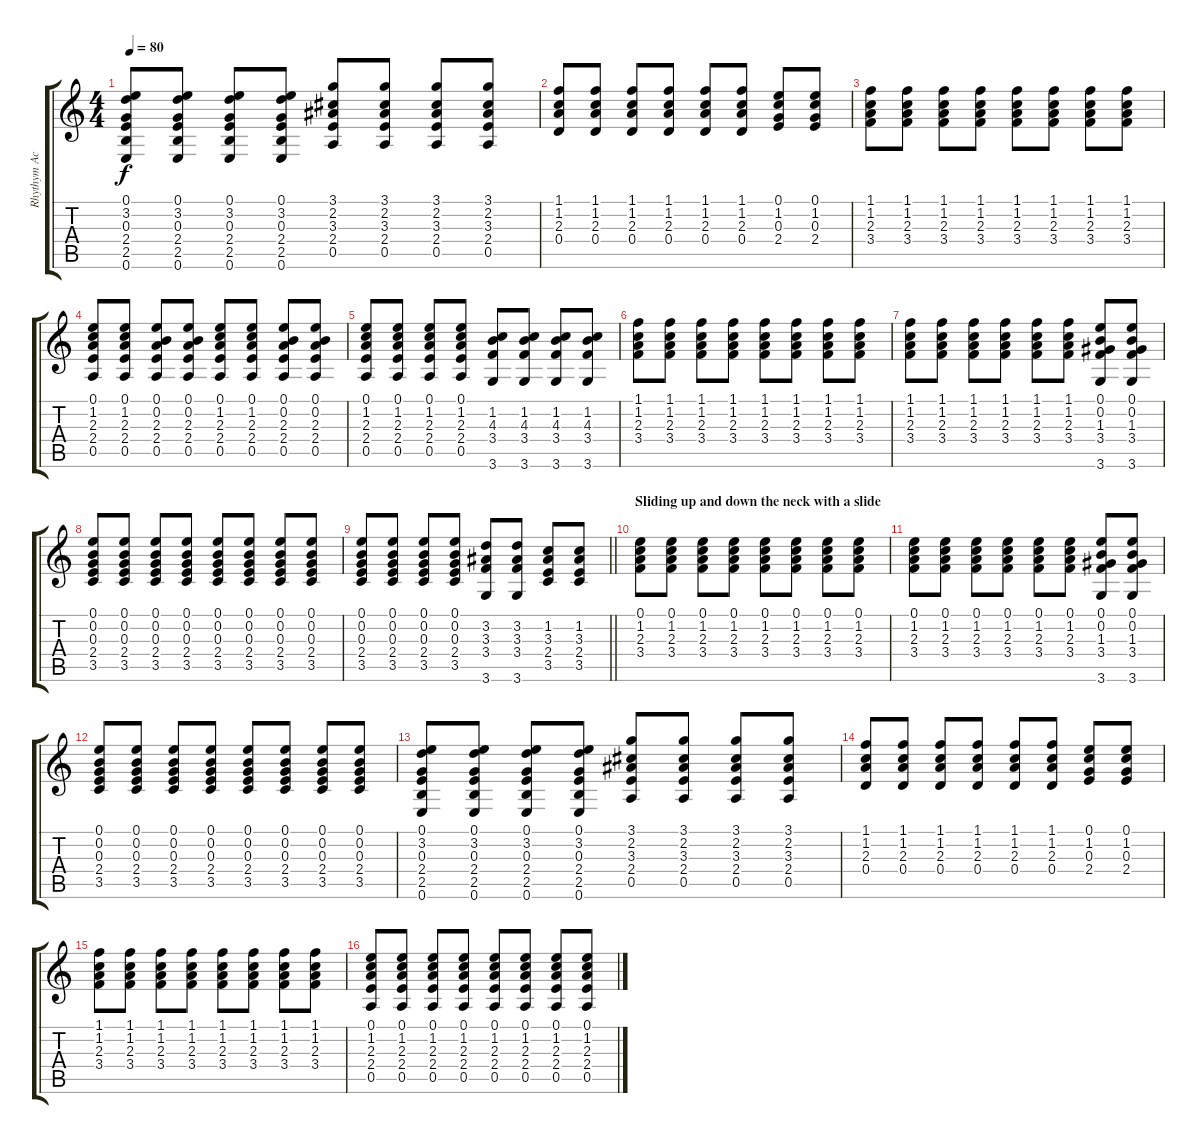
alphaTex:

\track ("Rhythym Acoustic Guitar" "Rhythym Ac") {instrument acousticguitarsteel}
\staff {score tabs}
\tuning (E4 B3 G3 D3 A2 E2) {hide}
\ts (4 4)
\tempo 80
\clef g2
\ks c
(0.1 3.2 0.3 2.4 2.5 0.6).8{dy f} (0.1 3.2 0.3 2.4 2.5 0.6).8 (0.1 3.2 0.3 2.4 2.5 0.6).8 (0.1 3.2 0.3 2.4 2.5 0.6).8 (3.1 2.2 3.3 2.4 0.5).8 (3.1 2.2 3.3 2.4 0.5).8 (3.1 2.2 3.3 2.4 0.5).8 (3.1 2.2 3.3 2.4 0.5).8 |
(1.1 1.2 2.3 0.4).8 (1.1 1.2 2.3 0.4).8 (1.1 1.2 2.3 0.4).8 (1.1 1.2 2.3 0.4).8 (1.1 1.2 2.3 0.4).8 (1.1 1.2 2.3 0.4).8 (0.1 1.2 0.3 2.4).8 (0.1 1.2 0.3 2.4).8 |
(1.1 1.2 2.3 3.4).8 (1.1 1.2 2.3 3.4).8 (1.1 1.2 2.3 3.4).8 (1.1 1.2 2.3 3.4).8 (1.1 1.2 2.3 3.4).8 (1.1 1.2 2.3 3.4).8 (1.1 1.2 2.3 3.4).8 (1.1 1.2 2.3 3.4).8 |
(0.1 1.2 2.3 2.4 0.5).8 (0.1 1.2 2.3 2.4 0.5).8 (0.1 0.2 2.3 2.4 0.5).8 (0.1 0.2 2.3 2.4 0.5).8 (0.1 1.2 2.3 2.4 0.5).8 (0.1 1.2 2.3 2.4 0.5).8 (0.1 0.2 2.3 2.4 0.5).8 (0.1 0.2 2.3 2.4 0.5).8 |
(0.1 1.2 2.3 2.4 0.5).8 (0.1 1.2 2.3 2.4 0.5).8 (0.1 1.2 2.3 2.4 0.5).8 (0.1 1.2 2.3 2.4 0.5).8 (1.2 4.3 3.4 3.6).8 (1.2 4.3 3.4 3.6).8 (1.2 4.3 3.4 3.6).8 (1.2 4.3 3.4 3.6).8 |
(1.1 1.2 2.3 3.4).8 (1.1 1.2 2.3 3.4).8 (1.1 1.2 2.3 3.4).8 (1.1 1.2 2.3 3.4).8 (1.1 1.2 2.3 3.4).8 (1.1 1.2 2.3 3.4).8 (1.1 1.2 2.3 3.4).8 (1.1 1.2 2.3 3.4).8 |
(1.1 1.2 2.3 3.4).8 (1.1 1.2 2.3 3.4).8 (1.1 1.2 2.3 3.4).8 (1.1 1.2 2.3 3.4).8 (1.1 1.2 2.3 3.4).8 (1.1 1.2 2.3 3.4).8 (0.1 0.2 1.3 3.4 3.6).8 (0.1 0.2 1.3 3.4 3.6).8 |
(0.1 0.2 0.3 2.4 3.5).8 (0.1 0.2 0.3 2.4 3.5).8 (0.1 0.2 0.3 2.4 3.5).8 (0.1 0.2 0.3 2.4 3.5).8 (0.1 0.2 0.3 2.4 3.5).8 (0.1 0.2 0.3 2.4 3.5).8 (0.1 0.2 0.3 2.4 3.5).8 (0.1 0.2 0.3 2.4 3.5).8 |
\barLineRight lightlight
(0.1 0.2 0.3 2.4 3.5).8 (0.1 0.2 0.3 2.4 3.5).8 (0.1 0.2 0.3 2.4 3.5).8 (0.1 0.2 0.3 2.4 3.5).8 (3.2 3.3 3.4 3.6).8 (3.2 3.3 3.4 3.6).8 (1.2 3.3 2.4 3.5).8 (1.2 3.3 2.4 3.5).8 |
\section ("" "Sliding up and down the neck with a slide")
(0.1 1.2 2.3 3.4).8 (0.1 1.2 2.3 3.4).8 (0.1 1.2 2.3 3.4).8 (0.1 1.2 2.3 3.4).8 (0.1 1.2 2.3 3.4).8 (0.1 1.2 2.3 3.4).8 (0.1 1.2 2.3 3.4).8 (0.1 1.2 2.3 3.4).8 |
(0.1 1.2 2.3 3.4).8 (0.1 1.2 2.3 3.4).8 (0.1 1.2 2.3 3.4).8 (0.1 1.2 2.3 3.4).8 (0.1 1.2 2.3 3.4).8 (0.1 1.2 2.3 3.4).8 (0.1 0.2 1.3 3.4 3.6).8 (0.1 0.2 1.3 3.4 3.6).8 |
(0.1 0.2 0.3 2.4 3.5).8 (0.1 0.2 0.3 2.4 3.5).8 (0.1 0.2 0.3 2.4 3.5).8 (0.1 0.2 0.3 2.4 3.5).8 (0.1 0.2 0.3 2.4 3.5).8 (0.1 0.2 0.3 2.4 3.5).8 (0.1 0.2 0.3 2.4 3.5).8 (0.1 0.2 0.3 2.4 3.5).8 |
(0.1 3.2 0.3 2.4 2.5 0.6).8 (0.1 3.2 0.3 2.4 2.5 0.6).8 (0.1 3.2 0.3 2.4 2.5 0.6).8 (0.1 3.2 0.3 2.4 2.5 0.6).8 (3.1 2.2 3.3 2.4 0.5).8 (3.1 2.2 3.3 2.4 0.5).8 (3.1 2.2 3.3 2.4 0.5).8 (3.1 2.2 3.3 2.4 0.5).8 |
(1.1 1.2 2.3 0.4).8 (1.1 1.2 2.3 0.4).8 (1.1 1.2 2.3 0.4).8 (1.1 1.2 2.3 0.4).8 (1.1 1.2 2.3 0.4).8 (1.1 1.2 2.3 0.4).8 (0.1 1.2 0.3 2.4).8 (0.1 1.2 0.3 2.4).8 |
(1.1 1.2 2.3 3.4).8 (1.1 1.2 2.3 3.4).8 (1.1 1.2 2.3 3.4).8 (1.1 1.2 2.3 3.4).8 (1.1 1.2 2.3 3.4).8 (1.1 1.2 2.3 3.4).8 (1.1 1.2 2.3 3.4).8 (1.1 1.2 2.3 3.4).8 |
(0.1 1.2 2.3 2.4 0.5).8 (0.1 1.2 2.3 2.4 0.5).8 (0.1 1.2 2.3 2.4 0.5).8 (0.1 1.2 2.3 2.4 0.5).8 (0.1 1.2 2.3 2.4 0.5).8 (0.1 1.2 2.3 2.4 0.5).8 (0.1 1.2 2.3 2.4 0.5).8 (0.1 1.2 2.3 2.4 0.5).8
